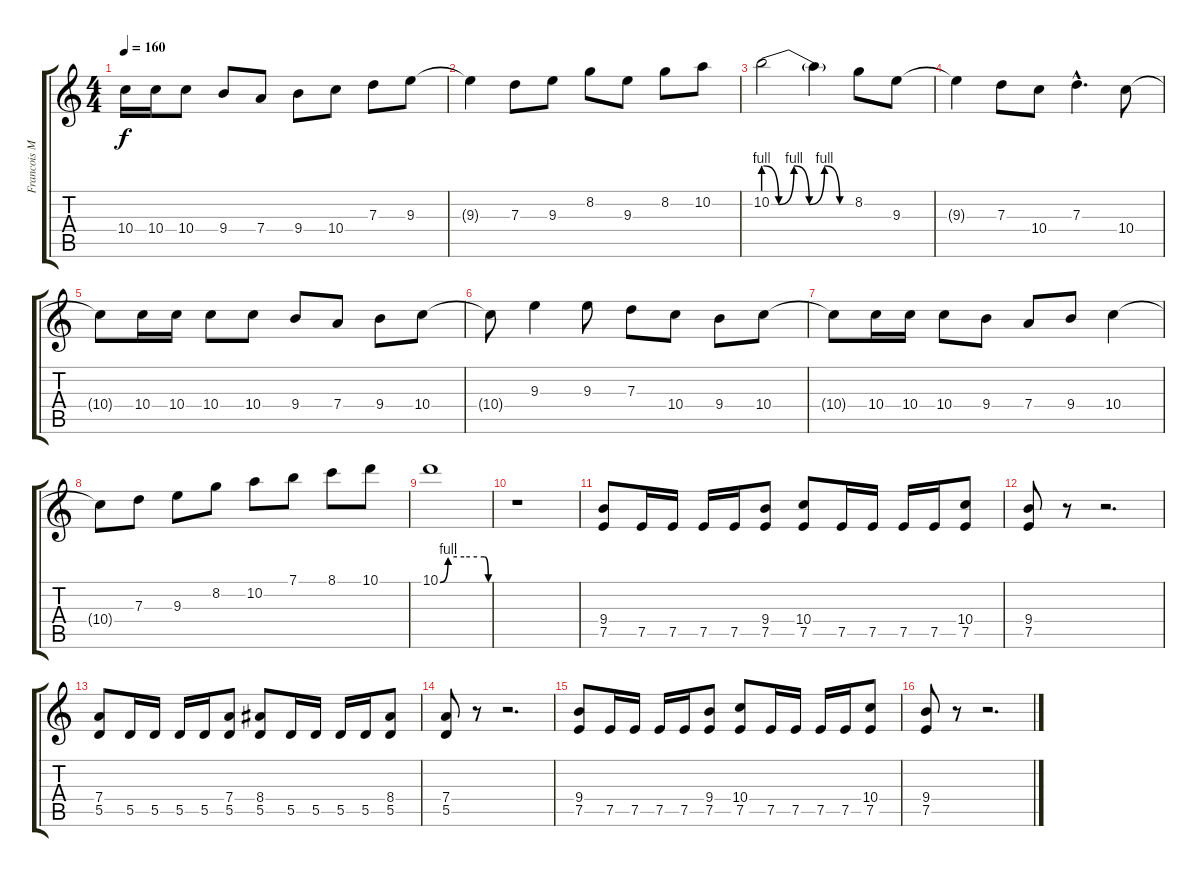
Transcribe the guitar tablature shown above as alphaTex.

\track ("Francois Merle" "Francois M") {instrument overdrivenguitar}
\staff {score tabs}
\tuning (E4 B3 G3 D3 A2 E2) {hide}
\ts (4 4)
\tempo 160
\clef g2
\ks c
10.4.16{dy f instrument overdrivenguitar} 10.4.16 10.4.8 9.4.8 7.4.8 9.4.8 10.4.8 7.3.8 9.3.8 |
9.3{t}.4 7.3.8 9.3.8 8.2.8 9.3.8 8.2.8 10.2.8 |
10.2{be (custom 0 4 10 0 20 4 30 0 40 4 50 0 60 0)}.2 10.2{t}.4 8.2.8 9.3.8 |
9.3{t}.4 7.3.8 10.4.8 7.3{hac}.4{d} 10.4.8 |
10.4{t}.8 10.4.16 10.4.16 10.4.8 10.4.8 9.4.8 7.4.8 9.4.8 10.4.8 |
10.4{t}.8 9.3.4 9.3.8 7.3.8 10.4.8 9.4.8 10.4.8 |
10.4{t}.8 10.4.16 10.4.16 10.4.8 9.4.8 7.4.8 9.4.8 10.4.4 |
10.4{t}.8 7.3.8 9.3.8 8.2.8 10.2.8 7.1.8 8.1.8 10.1.8 |
10.1{be (custom 0 0 10 4 30 4 55 4 60 0)}.1 |
r.1 |
(9.4 7.5).8 7.5.16 7.5.16 7.5.16 7.5.16 (9.4 7.5).8 (10.4 7.5).8 7.5.16 7.5.16 7.5.16 7.5.16 (10.4 7.5).8 |
(9.4 7.5).8 r.8 r.2{d} |
(7.4 5.5).8 5.5.16 5.5.16 5.5.16 5.5.16 (7.4 5.5).8 (8.4 5.5).8 5.5.16 5.5.16 5.5.16 5.5.16 (8.4 5.5).8 |
(7.4 5.5).8 r.8 r.2{d} |
(9.4 7.5).8 7.5.16 7.5.16 7.5.16 7.5.16 (9.4 7.5).8 (10.4 7.5).8 7.5.16 7.5.16 7.5.16 7.5.16 (10.4 7.5).8 |
(9.4 7.5).8 r.8 r.2{d}
